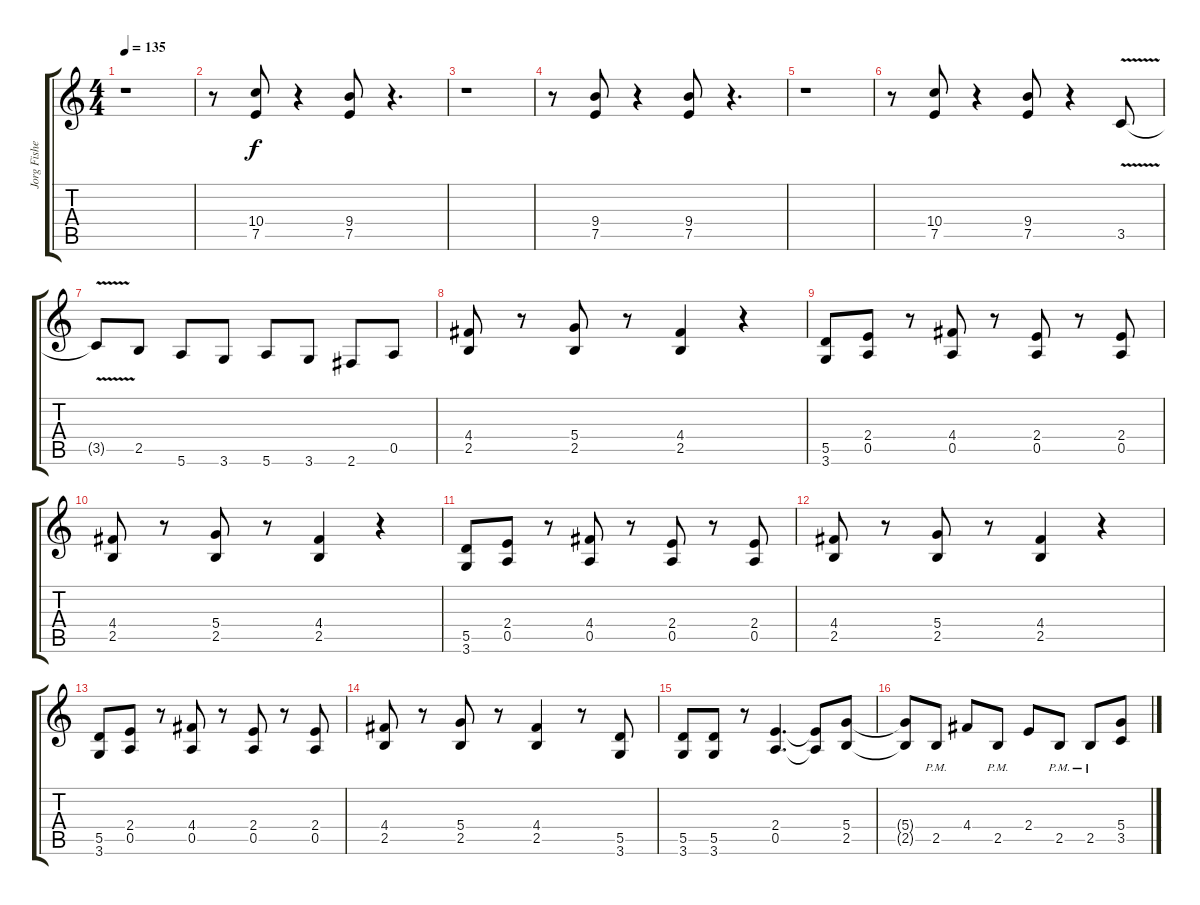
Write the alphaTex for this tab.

\track ("Jorg Fisher" "Jorg Fishe") {instrument overdrivenguitar}
\staff {score tabs}
\tuning (E4 B3 G3 D3 A2 E2) {hide}
\ts (4 4)
\tempo 135
\clef g2
\ks c
r.1{dy f} |
r.8 (10.4 7.5).8 r.4 (9.4 7.5).8 r.4{d} |
r.1 |
r.8 (9.4 7.5).8 r.4 (9.4 7.5).8 r.4{d} |
r.1 |
r.8 (10.4 7.5).8 r.4 (9.4 7.5).8 r.4 3.5{v}.8 |
3.5{v t}.8 2.5.8 5.6.8 3.6.8 5.6.8 3.6.8 2.6.8 0.5.8 |
(4.4 2.5).8 r.8 (5.4 2.5).8 r.8 (4.4 2.5).4 r.4 |
(5.5 3.6).8 (2.4 0.5).8 r.8 (4.4 0.5).8 r.8 (2.4 0.5).8 r.8 (2.4 0.5).8 |
(4.4 2.5).8 r.8 (5.4 2.5).8 r.8 (4.4 2.5).4 r.4 |
(5.5 3.6).8 (2.4 0.5).8 r.8 (4.4 0.5).8 r.8 (2.4 0.5).8 r.8 (2.4 0.5).8 |
(4.4 2.5).8 r.8 (5.4 2.5).8 r.8 (4.4 2.5).4 r.4 |
(5.5 3.6).8 (2.4 0.5).8 r.8 (4.4 0.5).8 r.8 (2.4 0.5).8 r.8 (2.4 0.5).8 |
(4.4 2.5).8 r.8 (5.4 2.5).8 r.8 (4.4 2.5).4 r.8 (5.5 3.6).8 |
(5.5 3.6).8 (5.5 3.6).8 r.8 (2.4 0.5).4{d} (2.4{t} 0.5{t}).8 (5.4 2.5).8 |
(5.4{t} 2.5{t}).8 2.5{pm}.8 4.4.8 2.5{pm}.8 2.4.8 2.5{pm}.8 2.5{pm}.8 (5.4 3.5).8
